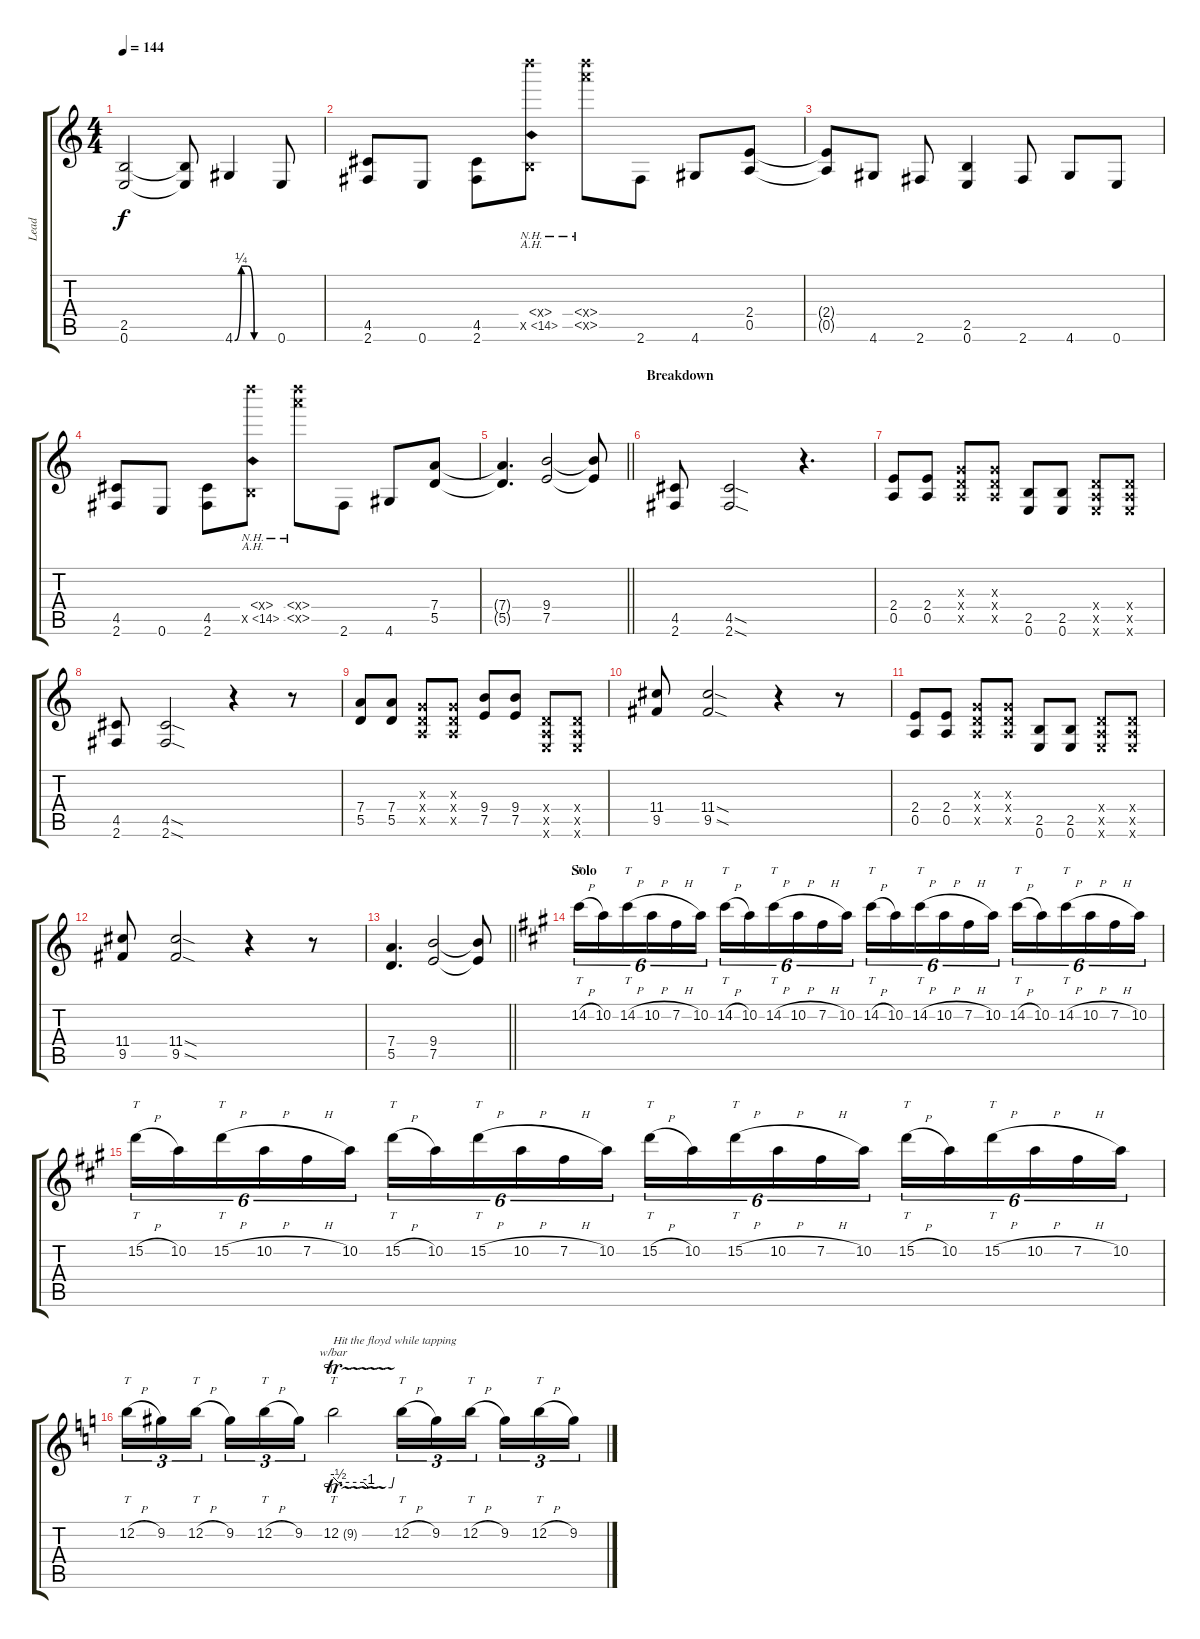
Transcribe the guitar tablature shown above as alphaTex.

\track ("Lead" "Lead") {instrument overdrivenguitar}
\staff {score tabs}
\tuning (E4 B3 G3 D3 A2 E2) {hide}
\ts (4 4)
\tempo 144
\clef g2
\ks c
(2.5{t} 0.6{t}).2{dy f} (2.5{t} 0.6{t}).8 4.6{be (custom 0 0 10 1 20 1 30 0 60 0)}.4 0.6.8 |
(4.5 2.6).8 0.6.8 (4.5 2.6).8 (2.4{nh x} 2.5{ah 12 x}).8 (2.4{nh x} 2.5{nh x}).8 2.6.8 4.6.8 (2.4 0.5).8 |
(2.4{t} 0.5{t}).8 4.6.8 2.6.8 (2.5 0.6).4 2.6.8 4.6.8 0.6.8 |
(4.5 2.6).8 0.6.8 (4.5 2.6).8 (2.4{nh x} 2.5{ah 12 x}).8 (2.4{nh x} 2.5{nh x}).8 2.6.8 4.6.8 (7.4 5.5).8 |
\barLineRight lightlight
(7.4{t} 5.5{t}).4{d} (9.4 7.5).2 (9.4{t} 7.5{t}).8 |
\section ("" "Breakdown")
(4.5 2.6).8 (4.5{sod} 2.6{sod}).2 r.4{d} |
(2.4 0.5).8 (2.4 0.5).8 (0.3{x} 0.4{x} 0.5{x}).8 (0.3{x} 0.4{x} 0.5{x}).8 (2.5 0.6).8 (2.5 0.6).8 (0.4{x} 0.5{x} 0.6{x}).8 (0.4{x} 0.5{x} 0.6{x}).8 |
(4.5 2.6).8 (4.5{sod} 2.6{sod}).2 r.4 r.8 |
(7.4 5.5).8 (7.4 5.5).8 (0.3{x} 0.4{x} 0.5{x}).8 (0.3{x} 0.4{x} 0.5{x}).8 (9.4 7.5).8 (9.4 7.5).8 (0.4{x} 0.5{x} 0.6{x}).8 (0.4{x} 0.5{x} 0.6{x}).8 |
(11.4 9.5).8 (11.4{sod} 9.5{sod}).2 r.4 r.8 |
(2.4 0.5).8 (2.4 0.5).8 (0.3{x} 0.4{x} 0.5{x}).8 (0.3{x} 0.4{x} 0.5{x}).8 (2.5 0.6).8 (2.5 0.6).8 (0.4{x} 0.5{x} 0.6{x}).8 (0.4{x} 0.5{x} 0.6{x}).8 |
(11.4 9.5).8 (11.4{sod} 9.5{sod}).2 r.4 r.8 |
\barLineRight lightlight
(7.4 5.5).4{d} (9.4 7.5).2 (9.4{t} 7.5{t}).8 |
\section ("" "Solo")
\ks a
14.2{h}.16{tt tu (6 4) beam merge} 10.2.16{tu (6 4) beam merge} 14.2{h}.16{tt tu (6 4) beam merge} 10.2{h}.16{tu (6 4) beam merge} 7.2{h}.16{tu (6 4) beam merge} 10.2.16{tu (6 4)} 14.2{h}.16{tt tu (6 4) beam merge} 10.2.16{tu (6 4) beam merge} 14.2{h}.16{tt tu (6 4) beam merge} 10.2{h}.16{tu (6 4) beam merge} 7.2{h}.16{tu (6 4) beam merge} 10.2.16{tu (6 4)} 14.2{h}.16{tt tu (6 4) beam merge} 10.2.16{tu (6 4) beam merge} 14.2{h}.16{tt tu (6 4) beam merge} 10.2{h}.16{tu (6 4) beam merge} 7.2{h}.16{tu (6 4) beam merge} 10.2.16{tu (6 4)} 14.2{h}.16{tt tu (6 4) beam merge} 10.2.16{tu (6 4) beam merge} 14.2{h}.16{tt tu (6 4) beam merge} 10.2{h}.16{tu (6 4) beam merge} 7.2{h}.16{tu (6 4) beam merge} 10.2.16{tu (6 4)} |
15.2{h}.16{tt tu (6 4)} 10.2.16{tu (6 4)} 15.2{h}.16{tt tu (6 4)} 10.2{h}.16{tu (6 4)} 7.2{h}.16{tu (6 4)} 10.2.16{tu (6 4)} 15.2{h}.16{tt tu (6 4)} 10.2.16{tu (6 4)} 15.2{h}.16{tt tu (6 4)} 10.2{h}.16{tu (6 4)} 7.2{h}.16{tu (6 4)} 10.2.16{tu (6 4)} 15.2{h}.16{tt tu (6 4)} 10.2.16{tu (6 4)} 15.2{h}.16{tt tu (6 4)} 10.2{h}.16{tu (6 4)} 7.2{h}.16{tu (6 4)} 10.2.16{tu (6 4)} 15.2{h}.16{tt tu (6 4)} 10.2.16{tu (6 4)} 15.2{h}.16{tt tu (6 4)} 10.2{h}.16{tu (6 4)} 7.2{h}.16{tu (6 4)} 10.2.16{tu (6 4)} |
\ks c
12.2{h}.16{tt tu (3 2)} 9.2.16{tu (3 2)} 12.2{h}.16{tt tu (3 2) beam splitsecondary} 9.2.16{tu (3 2)} 12.2{h}.16{tt tu (3 2)} 9.2.16{tu (3 2)} 12.2{tr (9 32)}.2{tt tbe (custom default 0 0 5 -2 30 -2 35 -4 58 -4 60 0) txt "Hit the floyd while tapping"} 12.2{h}.16{tt tu (3 2)} 9.2.16{tu (3 2)} 12.2{h}.16{tt tu (3 2) beam splitsecondary} 9.2.16{tu (3 2)} 12.2{h}.16{tt tu (3 2)} 9.2.16{tu (3 2)}
